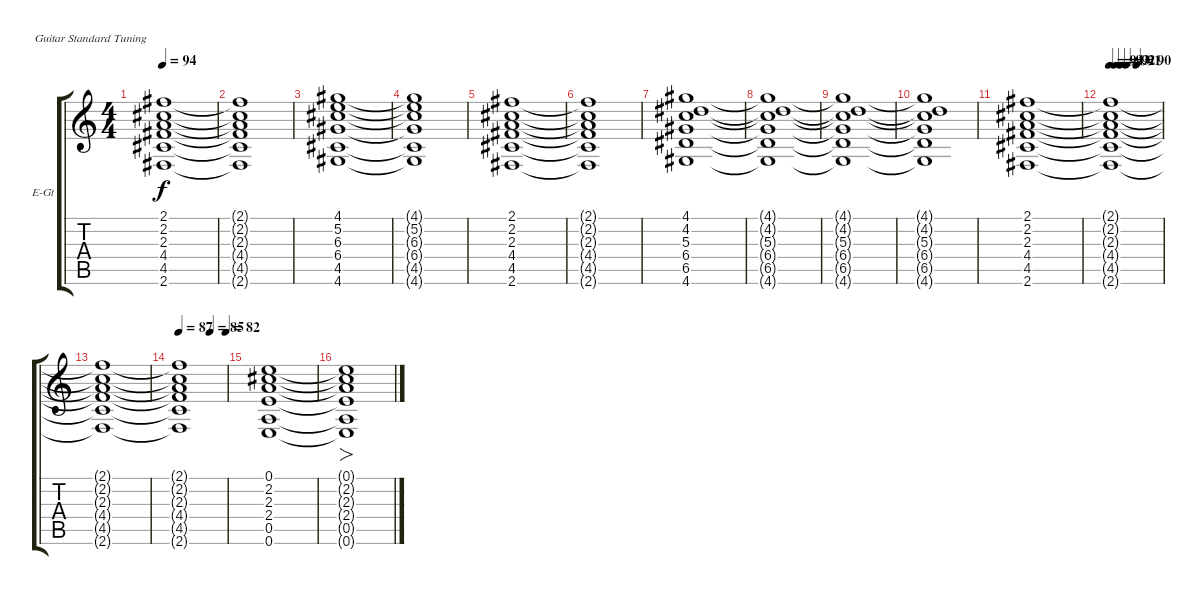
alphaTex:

\defaultSystemsLayout 4
\bracketExtendMode groupsimilarinstruments
\firstSystemTrackNameOrientation horizontal
\otherSystemsTrackNameOrientation horizontal
\track ("А. Андреев (клавиши)" "E-Gt") {instrument electricguitarclean}
\staff {score tabs}
\tuning (E4 B3 G3 D3 A2 E2)
\ts (4 4)
\tempo 94
\clef g2
\scale
0.333333
\ks c
(2.6 4.5 4.4 2.3 2.2 2.1).1{dy f} |
\scale
0.333333 (2.6{t} 4.5{t} 4.4{t} 2.3{t} 2.2{t} 2.1{t}).1 |
\scale
0.333333 (4.6 4.5 6.4 6.3 5.2 4.1).1 |
\scale
0.333333 (4.6{t} 4.5{t} 6.4{t} 6.3{t} 5.2{t} 4.1{t}).1 |
\scale
0.333333 (2.6 4.5 4.4 2.3 2.2 2.1).1 |
\scale
0.333333 (2.6{t} 4.5{t} 4.4{t} 2.3{t} 2.2{t} 2.1{t}).1 |
\scale
0.333333 (4.6 6.5 6.4 5.3 4.2 4.1).1 |
\scale
0.333333 (4.6{t} 6.5{t} 6.4{t} 5.3{t} 4.2{t} 4.1{t}).1 |
\scale
0.333333 (4.6{t} 6.5{t} 6.4{t} 5.3{t} 4.2{t} 4.1{t}).1 |
\scale
0.333333 (4.6{t} 6.5{t} 6.4{t} 5.3{t} 4.2{t} 4.1{t}).1 |
\scale
0.333333 (2.6 4.5 4.4 2.3 2.2 2.1).1 |
\tempo 94
\tempo (93 0.1125)
\tempo (92 0.225)
\tempo (91 0.3375)
\tempo (90 0.53125)
\scale
0.333333 (2.6{t} 4.5{t} 4.4{t} 2.3{t} 2.2{t} 2.1{t}).1 |
\scale
0.333333 (2.6{t} 4.5{t} 4.4{t} 2.3{t} 2.2{t} 2.1{t}).1 |
\tempo (87 0.0125)
\tempo (85 0.6625)
\tempo (82 0.99375)
\scale
0.333333 (2.6{t} 4.5{t} 4.4{t} 2.3{t} 2.2{t} 2.1{t}).1 |
(0.6 0.5 2.4 2.3 2.2 0.1).1 |
(0.6{t} 0.5{t} 2.4{t} 2.3{t} 2.2{t} 0.1{t}).1{fo}
